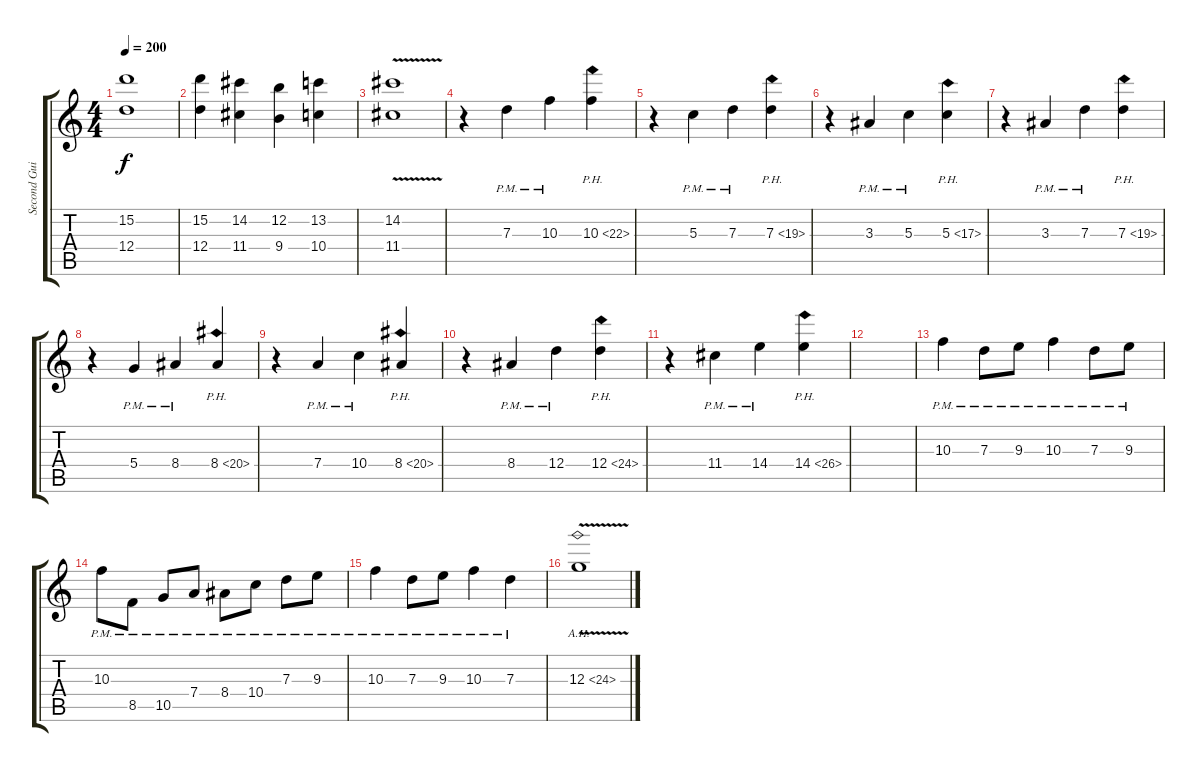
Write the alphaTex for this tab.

\track ("Second Guitar" "Second Gui") {instrument overdrivenguitar}
\staff {score tabs}
\tuning (E4 B3 G3 D3 A2 E2) {hide}
\ts (4 4)
\tempo 200
\clef g2
\ks c
(15.2 12.4).1{dy f} |
(15.2 12.4).4 (14.2 11.4).4 (12.2 9.4).4 (13.2 10.4).4 |
(14.2 11.4{v}).1 |
r.4 7.3{pm}.4{volume 16} 10.3{pm}.4 10.3{ph 12}.4 |
r.4 5.3{pm}.4 7.3{pm}.4 7.3{ph 12}.4 |
r.4 3.3{pm}.4 5.3{pm}.4 5.3{ph 12}.4 |
r.4 3.3{pm}.4 7.3{pm}.4 7.3{ph 12}.4 |
r.4 5.4{pm}.4 8.4{pm}.4 8.4{ph 12}.4 |
r.4 7.4{pm}.4 10.4{pm}.4 8.4{ph 12}.4 |
r.4 8.4{pm}.4 12.4{pm}.4 12.4{ph 12}.4 |
r.4 11.4{pm}.4 14.4{pm}.4 14.4{ph 12}.4 |
|
10.3{pm}.4 7.3{pm}.8 9.3{pm}.8 10.3{pm}.4 7.3{pm}.8 9.3{pm}.8 |
10.3{pm}.8 8.5{pm}.8 10.5{pm}.8 7.4{pm}.8 8.4{pm}.8 10.4{pm}.8 7.3{pm}.8 9.3{pm}.8 |
10.3{pm}.4 7.3{pm}.8 9.3{pm}.8 10.3{pm}.4 7.3{pm}.4 |
12.3{ah 12 v}.1
